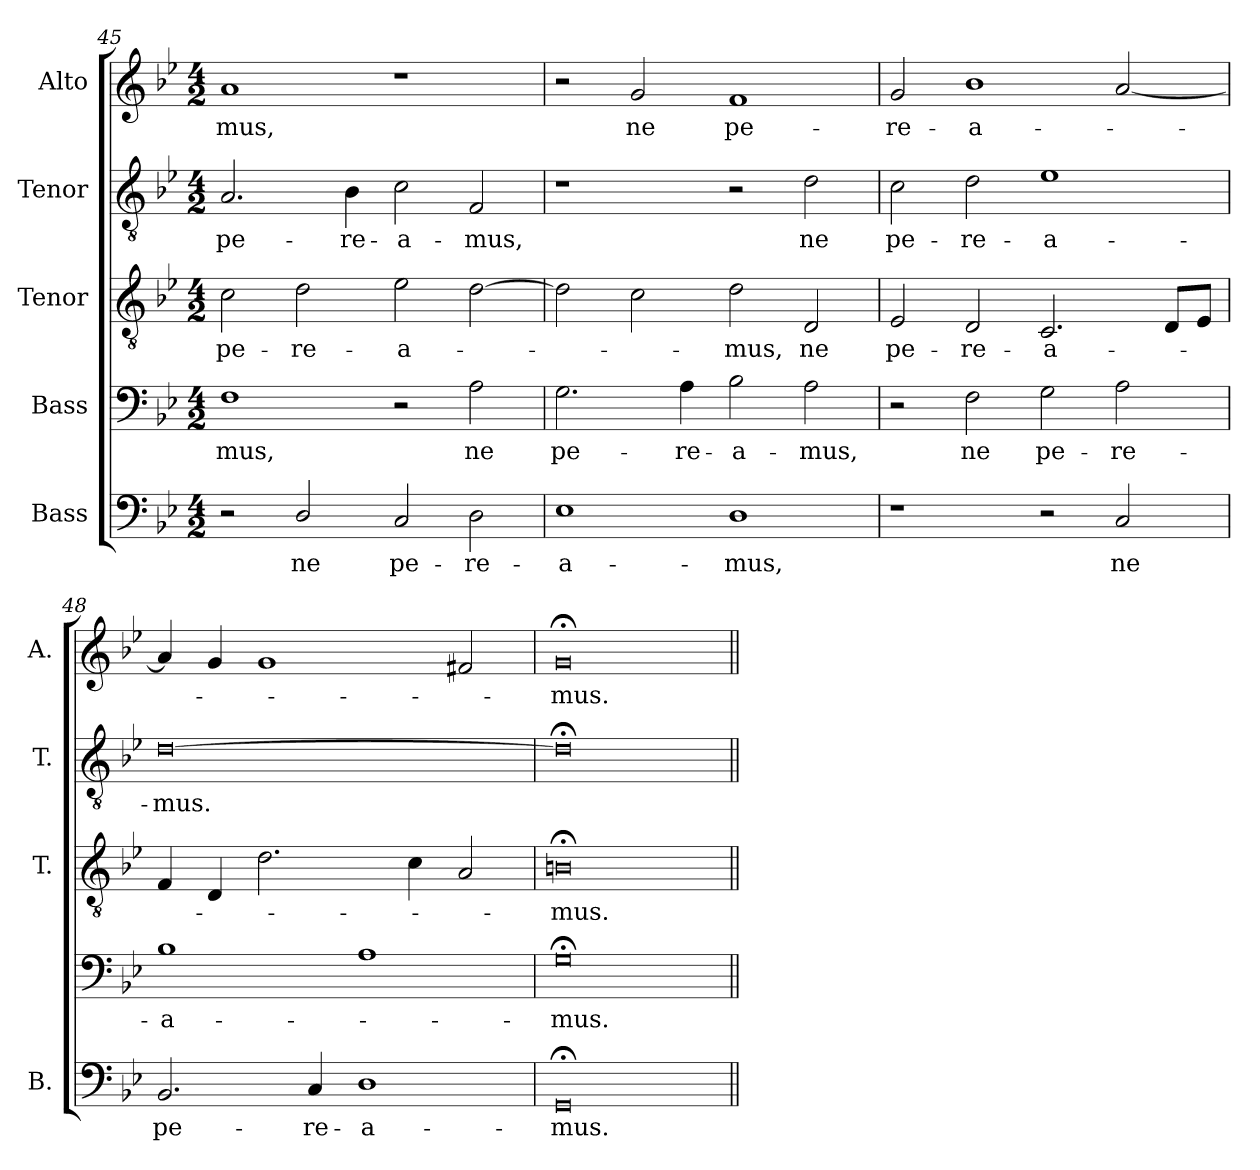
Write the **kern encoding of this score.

**kern	**text	**kern	**text	**kern	**text	**kern	**text	**kern	**text
*part5	*part5	*part4	*part4	*part3	*part3	*part2	*part2	*part1	*part1
*staff5	*staff5	*staff4	*staff4	*staff3	*staff3	*staff2	*staff2	*staff1	*staff1
*I"Bass	*	*I"Bass	*	*I"Tenor	*	*I"Tenor	*	*I"Alto	*
*I'B.	*	*	*	*I'T.	*	*I'T.	*	*I'A.	*
*clefF4	*	*clefF4	*	*clefGv2	*	*clefGv2	*	*clefG2	*
*	*	*	*	*ITrd7c12	*	*ITrd7c12	*	*	*
*k[b-e-]	*	*k[b-e-]	*	*k[b-e-]	*	*k[b-e-]	*	*k[b-e-]	*
*B-:	*	*B-:	*	*B-:	*	*B-:	*	*B-:	*
*M4/2	*	*M4/2	*	*M4/2	*	*M4/2	*	*M4/2	*
=45	=45	=45	=45	=45	=45	=45	=45	=45	=45
!	!	!	!LO:LY:b:color=#000000	!	!	!	!	!	!
!	!	!	!	!	!LO:LY:b:color=#000000	!	!	!	!
!	!	!	!	!	!	!	!LO:LY:b:color=#000000	!	!
!	!	!	!	!	!	!	!	!	!LO:LY:b:color=#000000
2r	.	1Fi	-mus,	2Ci\	pe-	2.AAi/	pe-	1ai	-mus,
!	!LO:LY:b:color=#000000	!	!	!	!	!	!	!	!
!	!	!	!	!	!LO:LY:b:color=#000000	!	!	!	!
2Di/	ne	.	.	2Di\	-re-	.	.	.	.
!	!	!	!	!	!	!	!LO:LY:b:color=#000000	!	!
.	.	.	.	.	.	4BB-i\	-re-	.	.
!	!LO:LY:b:color=#000000	!	!	!	!	!	!	!	!
!	!	!	!	!	!LO:LY:b:color=#000000	!	!	!	!
!	!	!	!	!	!	!	!LO:LY:b:color=#000000	!	!
2Ci/	pe-	2r	.	2E-i\	-a-	2Ci\	-a-	1r	.
!	!LO:LY:b:color=#000000	!	!	!	!	!	!	!	!
!	!	!	!LO:LY:b:color=#000000	!	!	!	!	!	!
!	!	!	!	!	!	!	!LO:LY:b:color=#000000	!	!
2Di\	-re-	2Ai\	ne	[2Di\	.	2FFi/	-mus,	.	.
!!LO:PB:g=z
=46	=46	=46	=46	=46	=46	=46	=46	=46	=46
!	!LO:LY:b:color=#000000	!	!	!	!	!	!	!	!
!	!	!	!LO:LY:b:color=#000000	!	!	!	!	!	!
1E-i	-a-	2.Gi\	pe-	2Di\]	.	1r	.	2r	.
!	!	!	!	!	!	!	!	!	!LO:LY:b:color=#000000
.	.	.	.	2Ci\	.	.	.	2gi/	ne
!	!	!	!LO:LY:b:color=#000000	!	!	!	!	!	!
.	.	4Ai\	-re-	.	.	.	.	.	.
!	!LO:LY:b:color=#000000	!	!	!	!	!	!	!	!
!	!	!	!LO:LY:b:color=#000000	!	!	!	!	!	!
!	!	!	!	!	!LO:LY:b:color=#000000	!	!	!	!
!	!	!	!	!	!	!	!	!	!LO:LY:b:color=#000000
1Di	-mus,	2B-i\	-a-	2Di\	-mus,	2r	.	1fi	pe-
!	!	!	!LO:LY:b:color=#000000	!	!	!	!	!	!
!	!	!	!	!	!LO:LY:b:color=#000000	!	!	!	!
!	!	!	!	!	!	!	!LO:LY:b:color=#000000	!	!
.	.	2Ai\	-mus,	2DDi/	ne	2Di\	ne	.	.
=47	=47	=47	=47	=47	=47	=47	=47	=47	=47
!	!	!	!	!	!LO:LY:b:color=#000000	!	!	!	!
!	!	!	!	!	!	!	!LO:LY:b:color=#000000	!	!
!	!	!	!	!	!	!	!	!	!LO:LY:b:color=#000000
1r	.	2r	.	2EE-i/	pe-	2Ci\	pe-	2gi/	-re-
!	!	!	!LO:LY:b:color=#000000	!	!	!	!	!	!
!	!	!	!	!	!LO:LY:b:color=#000000	!	!	!	!
!	!	!	!	!	!	!	!LO:LY:b:color=#000000	!	!
!	!	!	!	!	!	!	!	!	!LO:LY:b:color=#000000
.	.	2Fi\	ne	2DDi/	-re-	2Di\	-re-	1b-i	-a-
!	!	!	!LO:LY:b:color=#000000	!	!	!	!	!	!
!	!	!	!	!	!LO:LY:b:color=#000000	!	!	!	!
!	!	!	!	!	!	!	!LO:LY:b:color=#000000	!	!
2r	.	2Gi\	pe-	2.CCi/	-a-	1E-i	-a-	.	.
!	!LO:LY:b:color=#000000	!	!	!	!	!	!	!	!
!	!	!	!LO:LY:b:color=#000000	!	!	!	!	!	!
2Ci/	ne	2Ai\	-re-	.	.	.	.	[2ai/	.
.	.	.	.	8DDi/L	.	.	.	.	.
.	.	.	.	8EE-i/J	.	.	.	.	.
=48	=48	=48	=48	=48	=48	=48	=48	=48	=48
!	!LO:LY:b:color=#000000	!	!	!	!	!	!	!	!
!	!	!	!LO:LY:b:color=#000000	!	!	!	!	!	!
!	!	!	!	!	!	!	!LO:LY:b:color=#000000	!	!
2.BB-i/	pe-	1B-i	-a-	4FFi/	.	[0Di	-mus.	4ai/]	.
.	.	.	.	4DDi/	.	.	.	4gi/	.
.	.	.	.	2.Di\	.	.	.	1gi	.
!	!LO:LY:b:color=#000000	!	!	!	!	!	!	!	!
4Ci/	-re-	.	.	.	.	.	.	.	.
!	!LO:LY:b:color=#000000	!	!	!	!	!	!	!	!
1Di	-a-	1Ai	.	.	.	.	.	.	.
.	.	.	.	4Ci\	.	.	.	.	.
.	.	.	.	2AAi/	.	.	.	2f#Xi/	.
=49	=49	=49	=49	=49	=49	=49	=49	=49	=49
!	!LO:LY:b:color=#000000	!	!	!	!	!	!	!	!
!	!	!	!LO:LY:b:color=#000000	!	!	!	!	!	!
!	!	!	!	!	!LO:LY:b:color=#000000	!	!	!	!
!	!	!	!	!	!	!	!	!	!LO:LY:b:color=#000000
0GG;i	-mus.	0G;i	-mus.	0BBn;i	-mus.	0D;i]	.	0g;i	-mus.
=||	=||	=||	=||	=||	=||	=||	=||	=||	=||
*-	*-	*-	*-	*-	*-	*-	*-	*-	*-
